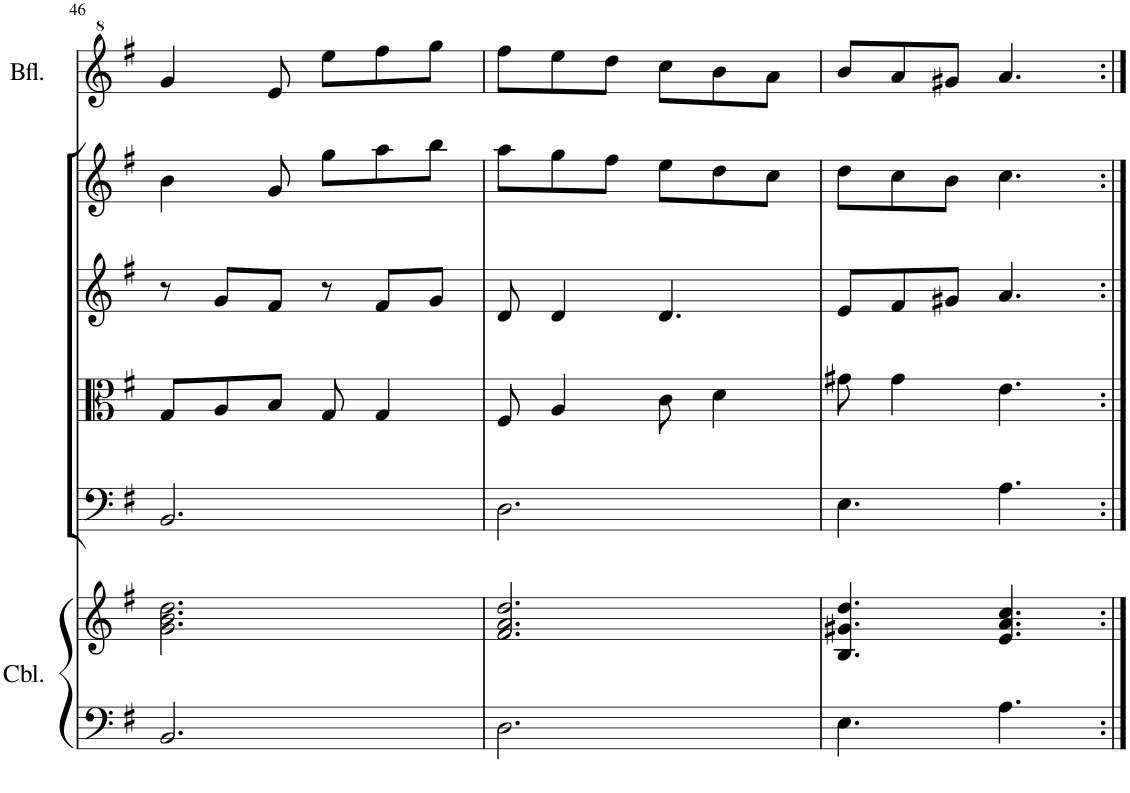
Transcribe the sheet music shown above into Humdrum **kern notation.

**kern	**kern	**kern	**kern	**kern	**kern	**kern
*part6	*part6	*part5	*part4	*part3	*part2	*part1
*staff7	*staff6	*staff5	*staff4	*staff3	*staff2	*staff1
*I"Cembalo	*	*I"Violoncello	*I"Viola	*I"Violin II	*I"Violin I	*I"Blockflöte
*I'Cbl.	*	*I'Vc	*I'Vla	*I'Vln	*I'Vln	*I'Bfl.
!!LO:PB:g=z
*clefF4	*clefG2	*clefF4	*clefC3	*clefG2	*clefG2	*clefG^2
*k[f#]	*k[f#]	*k[f#]	*k[f#]	*k[f#]	*k[f#]	*k[f#]
*M6/8	*M6/8	*M6/8	*M6/8	*M6/8	*M6/8	*M6/8
=46	=46	=46	=46	=46	=46	=46
2.BB/	2.g\ 2.b\ 2.dd\	2.BB/	8G/L	8r	4b\	4gg/
.	.	.	8A/	8g/L	.	.
.	.	.	8B/J	8f#/J	8g/	8ee/
.	.	.	8G/	8r	8gg\L	8eee\L
.	.	.	4G/	8f#/L	8aa\	8fff#\
.	.	.	.	8g/J	8bb\J	8ggg\J
=47	=47	=47	=47	=47	=47	=47
2.D\	2.f#/ 2.a/ 2.dd/	2.D\	8F#/	8d/	8aa\L	8fff#\L
.	.	.	4A/	4d/	8gg\	8eee\
.	.	.	.	.	8ff#\J	8ddd\J
.	.	.	8c\	4.d/	8ee\L	8ccc\L
.	.	.	4d\	.	8dd\	8bb\
.	.	.	.	.	8cc\J	8aa\J
=48	=48	=48	=48	=48	=48	=48
4.E\	4.B/ 4.g#X/ 4.dd/	4.E\	8g#X\	8e/L	8dd\L	8bb/L
.	.	.	4g#\	8f#/	8cc\	8aa/
.	.	.	.	8g#X/J	8b\J	8gg#X/J
4.A\	4.e/ 4.a/ 4.cc/	4.A\	4.e\	4.a/	4.cc\	4.aa/
=:|!	=:|!	=:|!	=:|!	=:|!	=:|!	=:|!
*-	*-	*-	*-	*-	*-	*-
